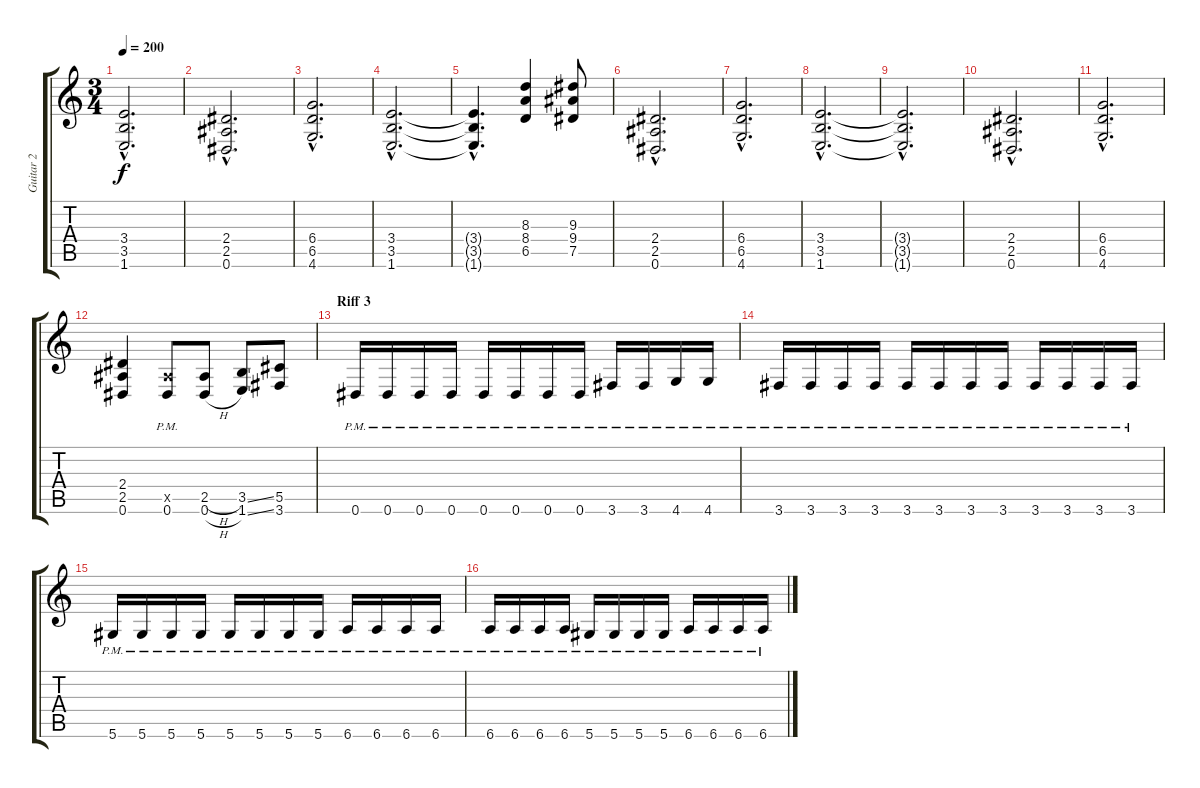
\track ("Guitar 2" "Guitar 2") {instrument overdrivenguitar}
\staff {score tabs}
\tuning (Eb4 Bb3 Gb3 Db3 Ab2 Eb2) {hide}
\ts (3 4)
\tempo 200
\clef g2
\ks c
(3.4{hac t} 3.5{hac t} 1.6{hac t}).2{d dy f} |
(2.4{hac} 2.5{hac} 0.6{hac}).2{d} |
(6.4{hac} 6.5{hac} 4.6{hac}).2{d} |
(3.4{hac} 3.5{hac} 1.6{hac}).2{d} |
(3.4{hac t} 3.5{hac t} 1.6{hac t}).4{d} (8.3 8.4 6.5).4 (9.3 9.4 7.5).8 |
(2.4{hac} 2.5{hac} 0.6{hac}).2{d} |
(6.4{hac} 6.5{hac} 4.6{hac}).2{d} |
(3.4{hac} 3.5{hac} 1.6{hac}).2{d} |
(3.4{hac t} 3.5{hac t} 1.6{hac t}).2{d} |
(2.4{hac} 2.5{hac} 0.6{hac}).2{d} |
(6.4{hac} 6.5{hac} 4.6{hac}).2{d} |
(2.4 2.5 0.6).4 (2.5{x} 0.6{pm}).8 (2.5{h} 0.6{h}).8 (3.5{ss} 1.6{ss}).8 (5.5 3.6).8 |
\section ("" "Riff 3")
0.6{pm}.16 0.6{pm}.16 0.6{pm}.16 0.6{pm}.16 0.6{pm}.16 0.6{pm}.16 0.6{pm}.16 0.6{pm}.16 3.6{pm}.16 3.6{pm}.16 4.6{pm}.16 4.6{pm}.16 |
3.6{pm}.16 3.6{pm}.16 3.6{pm}.16 3.6{pm}.16 3.6{pm}.16 3.6{pm}.16 3.6{pm}.16 3.6{pm}.16 3.6{pm}.16 3.6{pm}.16 3.6{pm}.16 3.6{pm}.16 |
5.6{pm}.16 5.6{pm}.16 5.6{pm}.16 5.6{pm}.16 5.6{pm}.16 5.6{pm}.16 5.6{pm}.16 5.6{pm}.16 6.6{pm}.16 6.6{pm}.16 6.6{pm}.16 6.6{pm}.16 |
6.6{pm}.16 6.6{pm}.16 6.6{pm}.16 6.6{pm}.16 5.6{pm}.16 5.6{pm}.16 5.6{pm}.16 5.6{pm}.16 6.6{pm}.16 6.6{pm}.16 6.6{pm}.16 6.6{pm}.16
